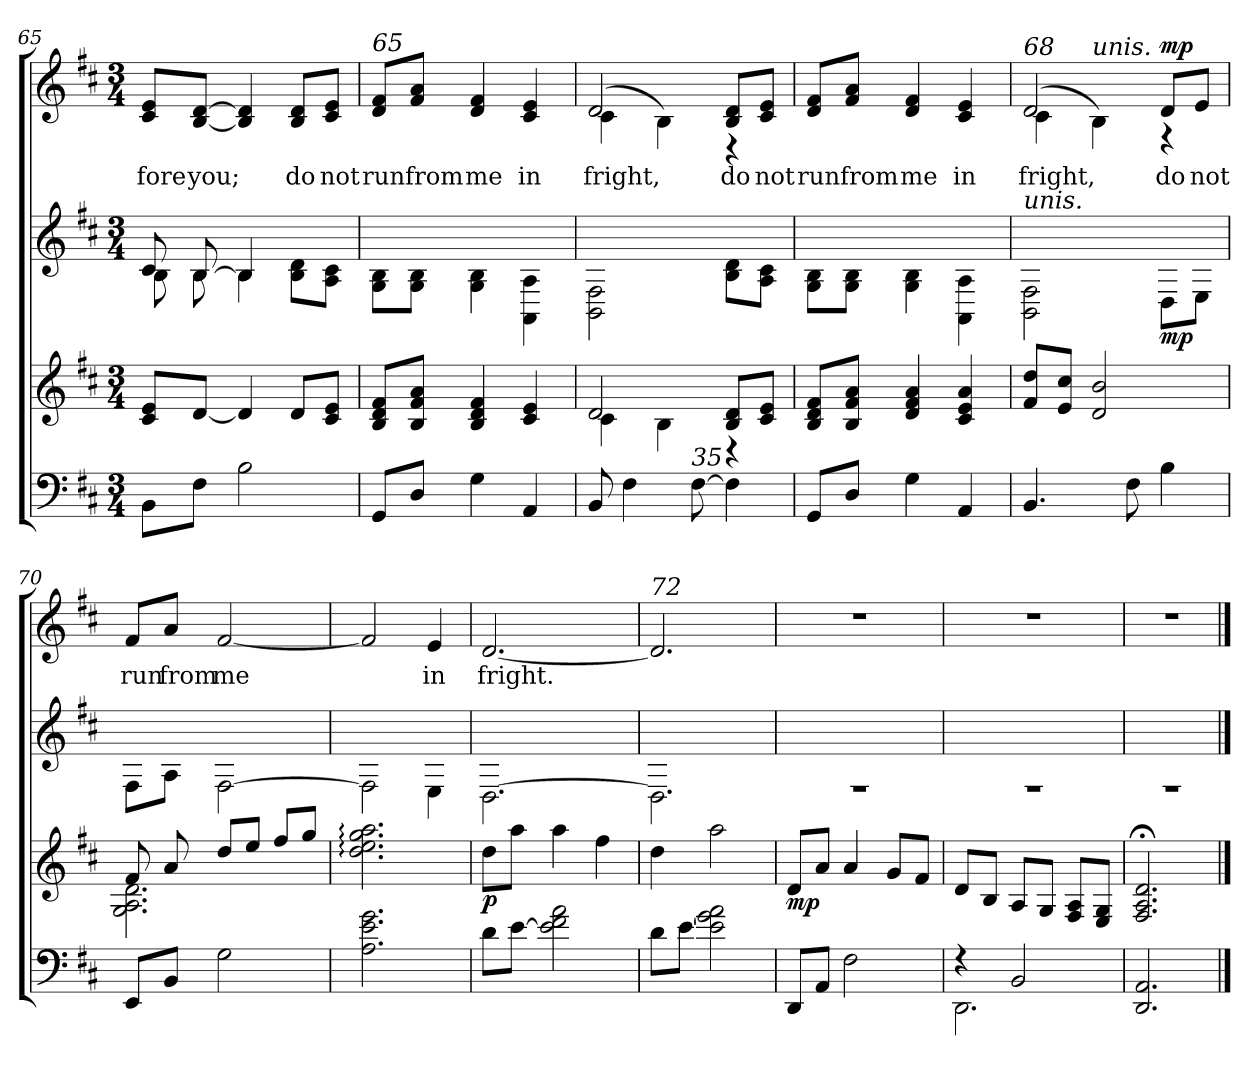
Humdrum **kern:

**kern	**kern	**dynam	**kern	**dynam	**kern	**text	**dynam
*part3	*part3	*part3	*part2	*part2	*part1	*part1	*part1
*staff4	*staff3	*staff3/4	*staff2	*staff2	*staff1	*staff1	*staff1
*clefF4	*clefG2	*	*clefG2	*	*clefG2	*	*
*k[f#c#]	*k[f#c#]	*	*k[f#c#]	*	*k[f#c#]	*	*
*M3/4	*M3/4	*	*M3/4	*	*M3/4	*	*
=65	=65	=65	=65	=65	=65	=65	=65
*	*	*	*^	*	*	*	*
!	!	!	!	!	!	!	!LO:LY:b	!
8BB\L	8c#/ 8e/L	.	8c#/	8B\	.	8c#/ 8e/L	fore	.
!	!	!	!	!	!	!	!LO:LY:b	!
8F#\J	[8d/J	.	[8B/	8B\	.	[8B/ [8d/J	you;	.
2B\	4d/]	.	(4B/]	4B\	.	4B/] 4d/]	.	.
!	!	!	!	!	!	!	!LO:LY:b	!
.	8d/L	.	4ryy	8B\ 8d\L	.	8B/ 8d/L	do	.
!	!	!	!	!	!	!	!LO:LY:b	!
.	8c#/ 8e/J	.	.	8A\ 8c#\J	.	8c#/ 8e/J	not	.
!!LO:LB:g=z
=66	=66	=66	=66	=66	=66	=66	=66	=66
!	!	!	!	!	!	!LO:TX:a:i:t=65	!	!
!	!	!	!	!	!	!	!LO:LY:b	!
*	*	*	*v	*v	*	*	*	*
8GG/L	8B/ 8d/ 8f#/L	.	8G\ 8B\L	.	8d/ 8f#/L	run	.
!	!	!	!	!	!	!LO:LY:b	!
8D/J	8B/ 8f#/ 8a/J	.	8G\ 8B\J	.	8f#/ 8a/J	from	.
!	!	!	!	!	!	!LO:LY:b	!
4G\	4B/ 4d/ 4f#/	.	4G\ 4B\	.	4d/ 4f#/	me	.
!	!	!	!	!	!	!LO:LY:b	!
4AA/	4c#/ 4e/	.	4AA\ 4A\	.	4c#/ 4e/	in	.
=67	=67	=67	=67	=67	=67	=67	=67
*	*^	*	*	*	*^	*	*
!	!	!	!	!	!	!	!	!LO:LY:b	!
8BB/	2d/	4c#\	.	2BB\ 2F#\	.	(>2d/	4c#\	fright,	.
4F#\	.	.	.	.	.	.	.	.	.
.	.	4B\	.	.	.	.	4B\)	.	.
!LO:TX:a:i:t=35	!	!	!	!	!	!	!	!	!
[8F#\	.	.	.	.	.	.	.	.	.
!	!	!	!	!	!	!	!	!LO:LY:b	!
4F#\]	8B/ 8d/L	4rD	.	8B\ 8d\L	.	8B/ 8d/L	4rD	do	.
!	!	!	!	!	!	!	!	!LO:LY:b	!
.	8c#/ 8e/J	.	.	8A\ 8c#\J	.	8c#/ 8e/J	.	not	.
*	*v	*v	*	*	*	*v	*v	*	*
=68	=68	=68	=68	=68	=68	=68	=68
!	!	!	!	!	!	!LO:LY:b	!
8GG/L	8B/ 8d/ 8f#/L	.	8G\ 8B\L	.	8d/ 8f#/L	run	.
!	!	!	!	!	!	!LO:LY:b	!
8D/J	8B/ 8f#/ 8a/J	.	8G\ 8B\J	.	8f#/ 8a/J	from	.
!	!	!	!	!	!	!LO:LY:b	!
4G\	4d/ 4f#/ 4a/	.	4G\ 4B\	.	4d/ 4f#/	me	.
!	!	!	!	!	!	!LO:LY:b	!
4AA/	4c#/ 4e/ 4a/	.	4AA\ 4A\	.	4c#/ 4e/	in	.
!!LO:PB:g=z
=69	=69	=69	=69	=69	=69	=69	=69
*	*	*	*	*	*^	*	*
!	!	!	!	!	!LO:TX:a:i:t=68	!	!	!
!	!	!	!LO:TX:a:i:t=unis.	!	!	!	!	!
!	!	!	!	!	!	!	!LO:LY:b	!
4.BB/	8f#/ 8dd/L	.	2BB\ 2F#\	.	(>2d/	4c#\	fright,	.
.	8e/ 8cc#/J	.	.	.	.	.	.	.
!	!	!	!	!	!	!LO:TX:a:i:t=unis.	!	!
.	2d/ 2b/	.	.	.	.	4B\)	.	.
8F#\	.	.	.	.	.	.	.	.
!	!	!	!	!LO:DY:b	!	!	!LO:LY:b	!LO:DY:b
4B\	.	.	8D\L	mp	8d/L	4rF	do	mp
!	!	!	!	!	!	!	!LO:LY:b	!
.	.	.	8E\J	.	8e/J	.	not	.
*	*	*	*	*	*v	*v	*	*
=70	=70	=70	=70	=70	=70	=70	=70
*	*^	*	*	*	*	*	*
!	!	!	!	!	!	!	!LO:LY:b	!
8EE/L	8f#/	2.G\ 2.A\ 2.d\	.	8F#\L	.	8f#/L	run	.
!	!	!	!	!	!	!	!LO:LY:b	!
8BB/J	8a/	.	.	8A\J	.	8a/J	from	.
!	!	!	!	!	!	!	!LO:LY:b	!
2G\	8dd/L	.	.	[2F#\	.	[2f#/	me	.
.	8ee/J	.	.	.	.	.	.	.
.	8ff#/L	.	.	.	.	.	.	.
.	8gg/J	.	.	.	.	.	.	.
*	*v	*v	*	*	*	*	*	*
=71	=71	=71	=71	=71	=71	=71	=71
2.A\ 2.e\ 2.g\	2.dd\: 2.ee\: 2.gg\: 2.aa\:	.	2F#\]	.	2f#/]	.	.
!	!	!	!	!	!	!LO:LY:b	!
.	.	.	4E\	.	4e/	in	.
=72	=72	=72	=72	=72	=72	=72	=72
!	!	!LO:DY:b	!	!	!	!LO:LY:b	!
8d\L	8dd\L	p	[2.D\	.	[2.d/	fright.	.
[8e\J	8aa\J	.	.	.	.	.	.
2e\] 2f#\ 2a\	4aa\	.	.	.	.	.	.
.	4ff#\	.	.	.	.	.	.
!!LO:LB:g=z
=73	=73	=73	=73	=73	=73	=73	=73
!	!	!	!	!	!LO:TX:a:i:t=72	!	!
8d\L	4dd\	.	2.D\]	.	2.d/]	.	.
[8e\J	.	.	.	.	.	.	.
2e\] 2g\ 2a\	2aa\	.	.	.	.	.	.
=74	=74	=74	=74	=74	=74	=74	=74
!	!	!LO:DY:b	!	!	!	!	!
8DD/L	8d/L	mp	2.rF	.	2.rdd	.	.
8AA/J	8a/J	.	.	.	.	.	.
2F#\	4a/	.	.	.	.	.	.
.	8g/L	.	.	.	.	.	.
.	8f#/J	.	.	.	.	.	.
=75	=75	=75	=75	=75	=75	=75	=75
*^	*	*	*	*	*	*	*
4rF	2.DD\	8d/L	.	2.rF	.	2.rdd	.	.
.	.	8B/J	.	.	.	.	.	.
2BB/	.	8A/L	.	.	.	.	.	.
.	.	8G/J	.	.	.	.	.	.
.	.	8F#/ 8A/L	.	.	.	.	.	.
.	.	8E/ 8G/J	.	.	.	.	.	.
*v	*v	*	*	*	*	*	*	*
=76	=76	=76	=76	=76	=76	=76	=76
2.DD/ 2.AA/	2.F#/;< 2.A/;< 2.d/;<	.	2.rF	.	2.rdd	.	.
==	==	==	==	==	==	==	==
*-	*-	*-	*-	*-	*-	*-	*-
